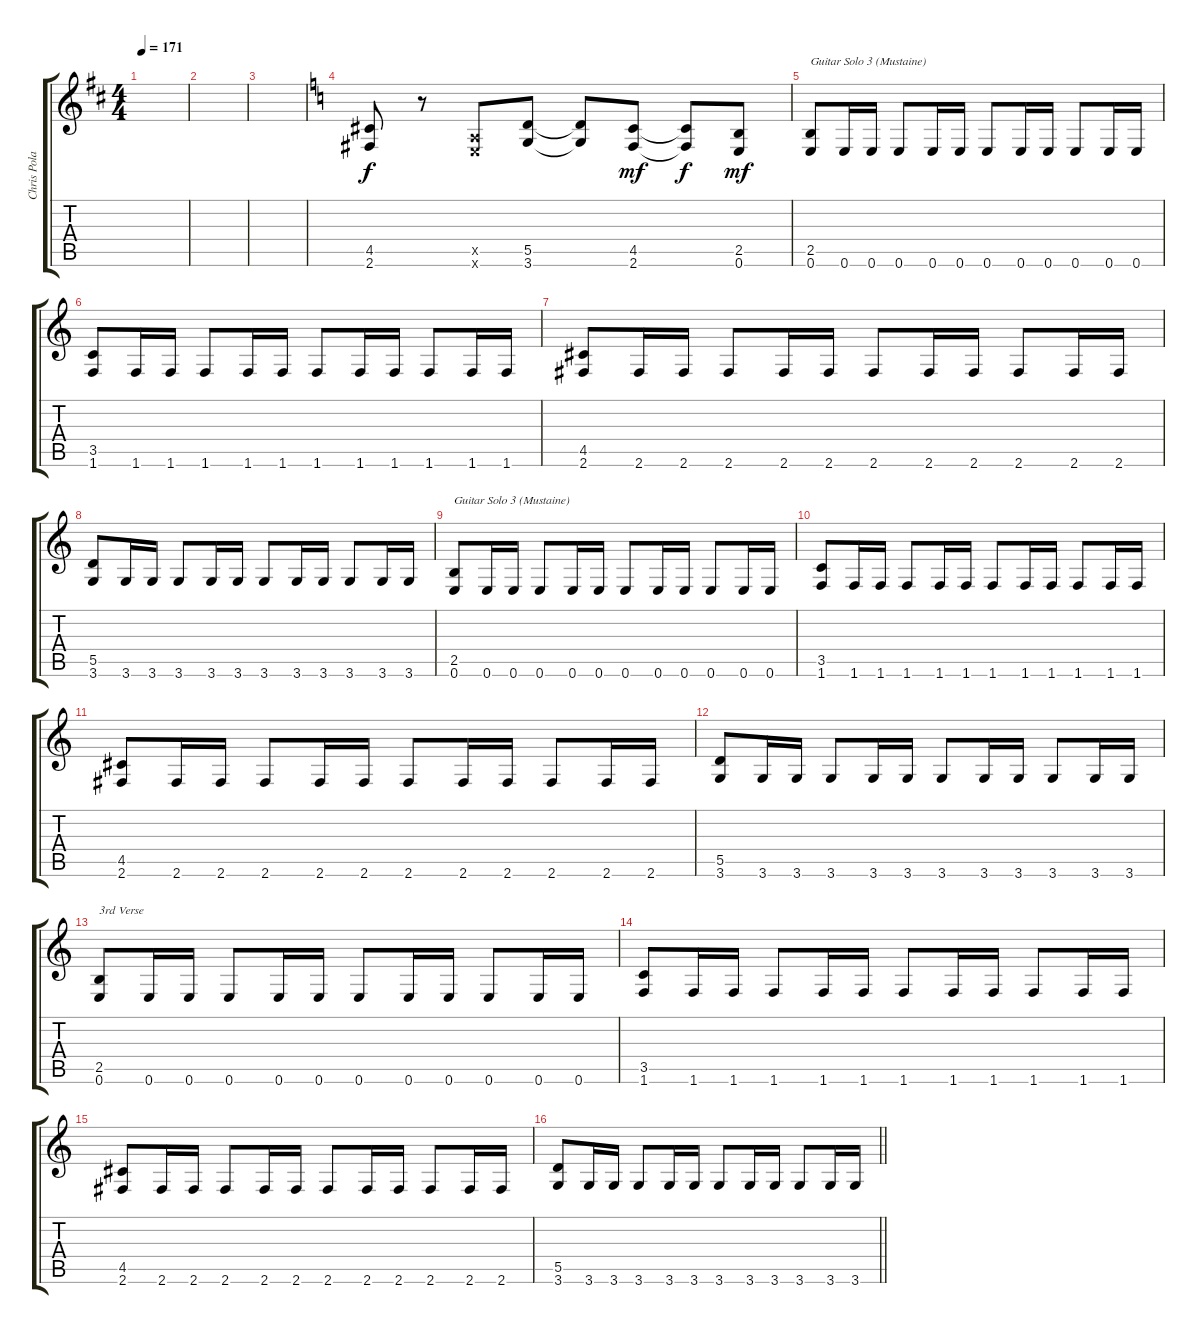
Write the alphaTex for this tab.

\track ("Chris Poland" "Chris Pola") {instrument distortionguitar}
\staff {score tabs}
\tuning (E4 B3 G3 D3 A2 E2) {hide}
\ts (4 4)
\tempo 171
\clef g2
\ks d
|
|
|
\ks c
(4.5 2.6).8 r.8 (0.5{x} 0.6{x}).8 (5.5 3.6).8 (5.5{t} 3.6{t}).8{dy f} (4.5 2.6).8{dy mf} (4.5{t} 2.6{t}).8{dy f} (2.5 0.6).8{dy mf} |
(2.5 0.6).8{txt "Guitar Solo 3 (Mustaine)"} 0.6.16 0.6.16 0.6.8 0.6.16 0.6.16 0.6.8 0.6.16 0.6.16 0.6.8 0.6.16 0.6.16 |
(3.5 1.6).8 1.6.16 1.6.16 1.6.8 1.6.16 1.6.16 1.6.8 1.6.16 1.6.16 1.6.8 1.6.16 1.6.16 |
(4.5 2.6).8 2.6.16 2.6.16 2.6.8 2.6.16 2.6.16 2.6.8 2.6.16 2.6.16 2.6.8 2.6.16 2.6.16 |
(5.5 3.6).8 3.6.16 3.6.16 3.6.8 3.6.16 3.6.16 3.6.8 3.6.16 3.6.16 3.6.8 3.6.16 3.6.16 |
(2.5 0.6).8{txt "Guitar Solo 3 (Mustaine)"} 0.6.16 0.6.16 0.6.8 0.6.16 0.6.16 0.6.8 0.6.16 0.6.16 0.6.8 0.6.16 0.6.16 |
(3.5 1.6).8 1.6.16 1.6.16 1.6.8 1.6.16 1.6.16 1.6.8 1.6.16 1.6.16 1.6.8 1.6.16 1.6.16 |
(4.5 2.6).8 2.6.16 2.6.16 2.6.8 2.6.16 2.6.16 2.6.8 2.6.16 2.6.16 2.6.8 2.6.16 2.6.16 |
(5.5 3.6).8 3.6.16 3.6.16 3.6.8 3.6.16 3.6.16 3.6.8 3.6.16 3.6.16 3.6.8 3.6.16 3.6.16 |
(2.5 0.6).8{txt "3rd Verse"} 0.6.16 0.6.16 0.6.8 0.6.16 0.6.16 0.6.8 0.6.16 0.6.16 0.6.8 0.6.16 0.6.16 |
(3.5 1.6).8 1.6.16 1.6.16 1.6.8 1.6.16 1.6.16 1.6.8 1.6.16 1.6.16 1.6.8 1.6.16 1.6.16 |
(4.5 2.6).8 2.6.16 2.6.16 2.6.8 2.6.16 2.6.16 2.6.8 2.6.16 2.6.16 2.6.8 2.6.16 2.6.16 |
\barLineRight lightlight
(5.5 3.6).8 3.6.16 3.6.16 3.6.8 3.6.16 3.6.16 3.6.8 3.6.16 3.6.16 3.6.8 3.6.16 3.6.16
